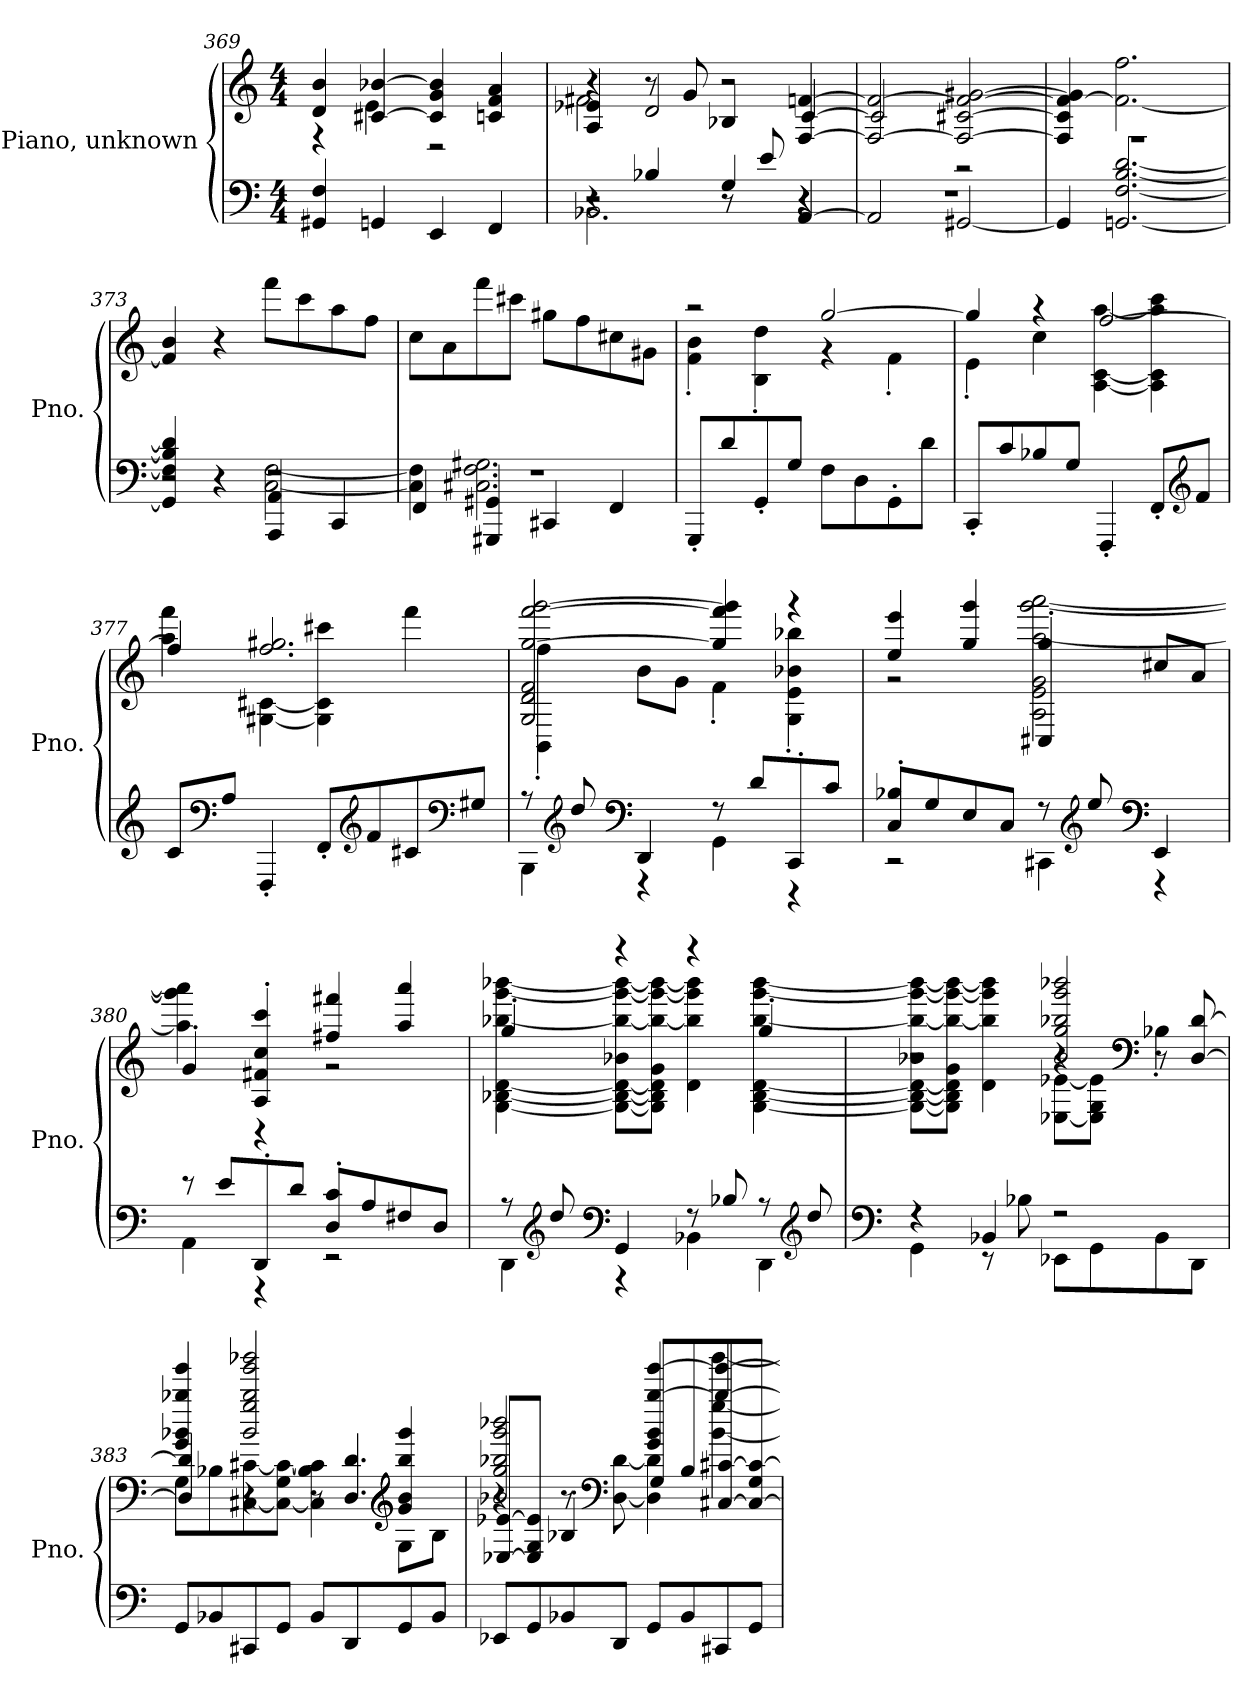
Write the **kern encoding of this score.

**kern	**kern
*part1	*part1
*staff2	*staff1
*I"Piano, unknown	*
*I'Pno.	*
*clefF4	*clefG2
*k[]	*k[]
*M4/4	*M4/4
=369	=369
*	*^
4GG#X/ 4F/	4d/ 4b/	4r
4GGn/	[4c#X/ [4b-X/	4e\
4EE/	4c#/] 4g/ 4b-/]	2r
4FF/	4cn/ 4f/ 4a/	.
!!LO:LB:g=z
=370	=370	=370
*^	*	*^
*	*^	*	*	*
2r	2.BB-X\	4r	4A/ 4e-X/	2f#X\	4r
.	.	4B-X/	8r	.	2d/
.	.	.	8g/	.	.
4G/	.	8r	4B-X/	2r	.
.	.	8e/	.	.	.
4r	4r	[4AA/	[4F/ [4fn/	.	[4c/
*	*v	*v	*	*	*
*	*	*	*v	*v
=371	=371	=371	=371
1r	2AA/]	2F/_ 2f/_	2c/]
.	[2GG#X/	2F/_ [2c#X/ 2f/_ [2g#X/	2r
*	*	*v	*v
=372	=372	=372
1r	4GG#/]	4F/] 4c#/] 4f/_ 4g#/]
.	[2.GGn/ [2.F/ [2.B/ [2.d/	2.f\_ 2.ff\
=373	=373	=373
*	*^	*
1r	2r	4GG/] 4F/] 4B/] 4d/]	4f/] 4b/
.	.	4r	4r
.	[2C\ [2F\	4AAA/ 4AA/	8fff\L
.	.	.	8ccc\
.	.	4CC/	8aa\
.	.	.	8ff\J
=374	=374	=374	=374
1r	4C\] 4F\]	4FF/	8cc\L
.	.	.	8a\
.	2.C#X\ 2.F\ 2.G#X\	4GGG#X/ 4GG#X/	8fff\
.	.	.	8ccc#X\J
.	.	4CC#X/	8gg#X\L
.	.	.	8ff\
.	.	4FF/	8cc#X\
.	.	.	8g#X\J
*v	*v	*v	*
!!LO:PB:g=z
=375	=375
*	*^
8GGG'/L	2r	4f\' 4b\'
8d/	.	.
8GG'/	.	4B\' 4dd\'
8G/J	.	.
8F\L	[2gg/	4r
8D\	.	.
8GG'\	.	4f'\
8d\J	.	.
=376	=376	=376
8CC'/L	4gg/]	4e'\
8c/	.	.
8B-X/	4r	4cc\
8G/J	.	.
4FFF'/	[2ff/	[4A\ [4c\ [4aa\
8FF'/L	.	4A\] 4c\] 4aa\] 4ccc\
*clefG2	*	*
8f/J	.	.
=377	=377	=377
8c/L	4ff/]	4aa\ 4fff\
*clefF4	*	*
8A/J	.	.
4FFF'/	2.ff/ 2.gg#X/	[4G#X\ [4c#X\
8FF'/L	.	4G#\] 4c#\] 4ccc#X\
*clefG2	*	*
8f/	.	.
8c#X/	.	4fff\
*clefF4	*	*
8G#X/J	.	.
!!LO:LB:g=z	!!
=378	=378	=378
*^	*	*
8r	4BBB\	2G/ 2d/ 2f/ [2gg/ [2fff/ [2ggg/	4BB\' 4ff\'
*clefG2	*	*	*
8dd/	.	.	.
*clefF4	*	*	*
4DD/	4r	.	8b\L
.	.	.	8g\J
8r	4GG\	4gg/] 4fff/] 4ggg/]	4f'\
8d/L	.	.	.
8CC'/	4r	4r	4G\' 4e\' 4b-X\' 4bb-X\'
8c/J	.	.	.
=379	=379	=379	=379
8C/' 8B-X/'L	2r	4ee/ 4eee/	2r
8G/	.	.	.
8E/	.	4gg/ 4ggg/	.
8C/J	.	.	.
8r	4CC#X\	4C#X/' 4gg/'	2A\ 2e\ 2g\ [2aa\ [2ggg\ [2aaa\
*clefG2	*	*	*
8ee/	.	.	.
*clefF4	*	*	*
4EE/	4r	8cc#X/L	.
.	.	8a/J	.
=380	=380	=380	=380
8r	4AA\	4g'/	4aa\] 4ggg\] 4aaa\]
8e/L	.	.	.
8DD'/	4r	4A/' 4f#X/' 4cc/' 4ccc/'	4r
8d/J	.	.	.
8D/' 8c/'L	2r	4ff#X/ 4fff#X/	2r
8A/	.	.	.
8F#X/	.	4aa/ 4aaa/	.
8D/J	.	.	.
!!LO:LB:g=z	!!
=381	=381	=381	=381
8r	4DD\	4gg'/	[4G\ [4B-X\ [4d\ [4bb-X\ [4ggg\ [4bbb-X\
*clefG2	*	*	*
8dd/	.	.	.
*clefF4	*	*	*
4GG/	4r	4r	8G\_ 8B-\_ 8d\_ 8b-X\ 8bb-\_ 8ggg\_ 8bbb-\_L
.	.	.	8G\] 8B-\] 8d\] 8g\ 8bb-\_ 8ggg\_ 8bbb-\_J
8r	4BB-X\	4r	4d\ 4bb-\] 4ggg\] 4bbb-\]
8B-X/	.	.	.
8r	4DD\	4gg'/	[4G\ [4B-\ [4d\ [4bb-\ [4ggg\ [4bbb-\
*clefG2	*	*	*
8dd/	.	.	.
*	*	*v	*v
=382	=382	=382
*clefF4	*	*
*	*	*^
*	*	*	*^
4r	4GG\	2r	8G\_ 8B-\_ 8d\_ 8b-X\ 8bb-\_ 8ggg\_ 8bbb-\_L	2r
.	.	.	8G\] 8B-\] 8d\] 8g\ 8bb-\_ 8ggg\_ 8bbb-\_J	.
4BB-X/	8r	.	4d\ 4bb-\] 4ggg\] 4bbb-\]	.
.	8B-X\	.	.	.
2r	8EE-X\L	2b-/ 2gg/ 2bb-X/ 2ggg/ 2bbb-X/	[8E-X\ [8e-X\L	4r
.	8GG\	.	8E-\] 8G\ 8e-\]J	.
*	*	*clefF4	*	*
.	8BB-\	.	4B-X'\	8r
.	8DD\J	.	.	[8D/ [8d/
*v	*v	*	*	*
!!LO:LB:g=z	!!	!!
=383	=383	=383	=383
8GG/L	4g/ 4b-X/ 4bb-X/ 4ggg/	8G\L	4D/] 4d/]
8BB-X/	.	8B-X\	.
8CC#X/	2b-/ 2gg/ 2bb-/ 2ggg/ 2bbb-X/	[8C#X\ [8c#X\	4r
8GG/J	.	8C#\_ 8G\ 8c#\_J	.
8BB-/L	.	4C#\] 4B-\ 4c#\]	8r
8DD/	.	.	4.D/ 4.d/
*	*clefG2	*	*
8GG/	4g/ 4b-/ 4bb-/ 4ggg/	8G\L	.
8BB-/J	.	8B-\J	.
=384	=384	=384	=384
8EE-X/L	2b-X/ 2gg/ 2bb-X/ 2ggg/ 2bbb-X/	4r	[8E-X/ [8e-X/L
8GG/	.	.	8E-/] 8G/ 8e-/]J
8BB-X/	.	8r	4B-X'/
*	*clefF4	*	*
8DD/J	.	[8D\ [8d\	.
8GG/L	4g/ 4b-/ [4bb-/ [4ggg/	4D\] 4d\]	8G/L
8BB-/	.	.	8B-/
8CC#X/	4bb-/_ 4ggg/_	[4b-\ [4gg\ [4bbb-\	[8C#X/ [8c#X/
8GG/J	.	.	8C#/_ 8G/ 8c#/_J
*	*v	*v	*v
=	=
*-	*-
